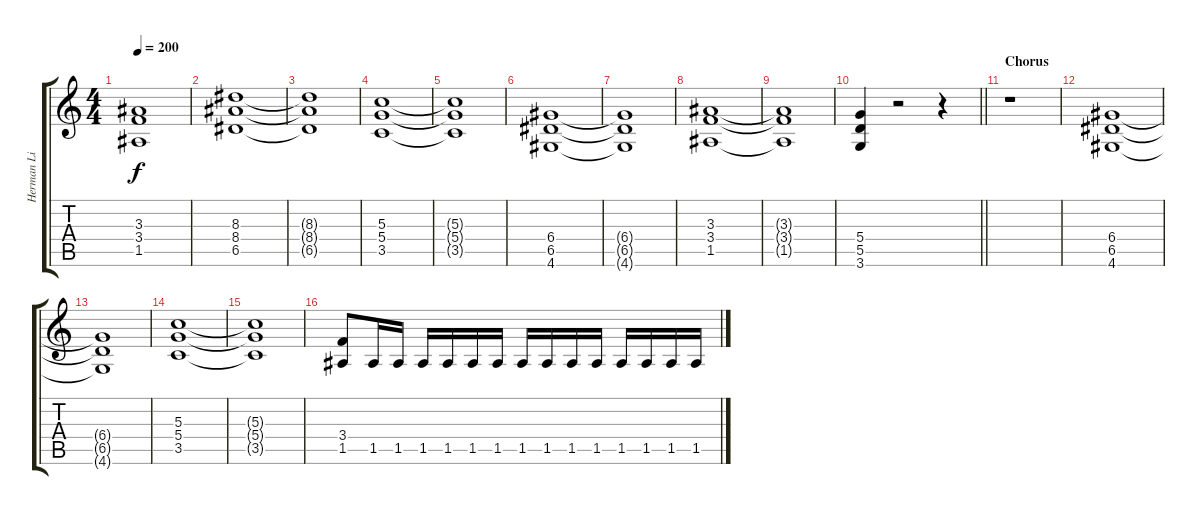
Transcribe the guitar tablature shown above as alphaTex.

\track ("Herman Li (Rythm Guitar)" "Herman Li ") {instrument overdrivenguitar}
\staff {score tabs}
\tuning (E4 B3 G3 D3 A2 E2) {hide}
\ts (4 4)
\tempo 200
\clef g2
\ks aminor
(3.3{t} 3.4{t} 1.5{t}).1{dy f} |
(8.3 8.4 6.5).1 |
(8.3{t} 8.4{t} 6.5{t}).1 |
(5.3 5.4 3.5).1 |
(5.3{t} 5.4{t} 3.5{t}).1 |
(6.4 6.5 4.6).1 |
(6.4{t} 6.5{t} 4.6{t}).1 |
(3.3 3.4 1.5).1 |
(3.3{t} 3.4{t} 1.5{t}).1 |
\barLineRight lightlight
(5.4 5.5 3.6).4 r.2 r.4 |
\section ("" "Chorus")
r.1 |
(6.4 6.5 4.6).1 |
(6.4{t} 6.5{t} 4.6{t}).1 |
(5.3 5.4 3.5).1 |
(5.3{t} 5.4{t} 3.5{t}).1 |
(3.4 1.5).8 1.5.16 1.5.16 1.5.16 1.5.16 1.5.16 1.5.16 1.5.16 1.5.16 1.5.16 1.5.16 1.5.16 1.5.16 1.5.16 1.5.16
